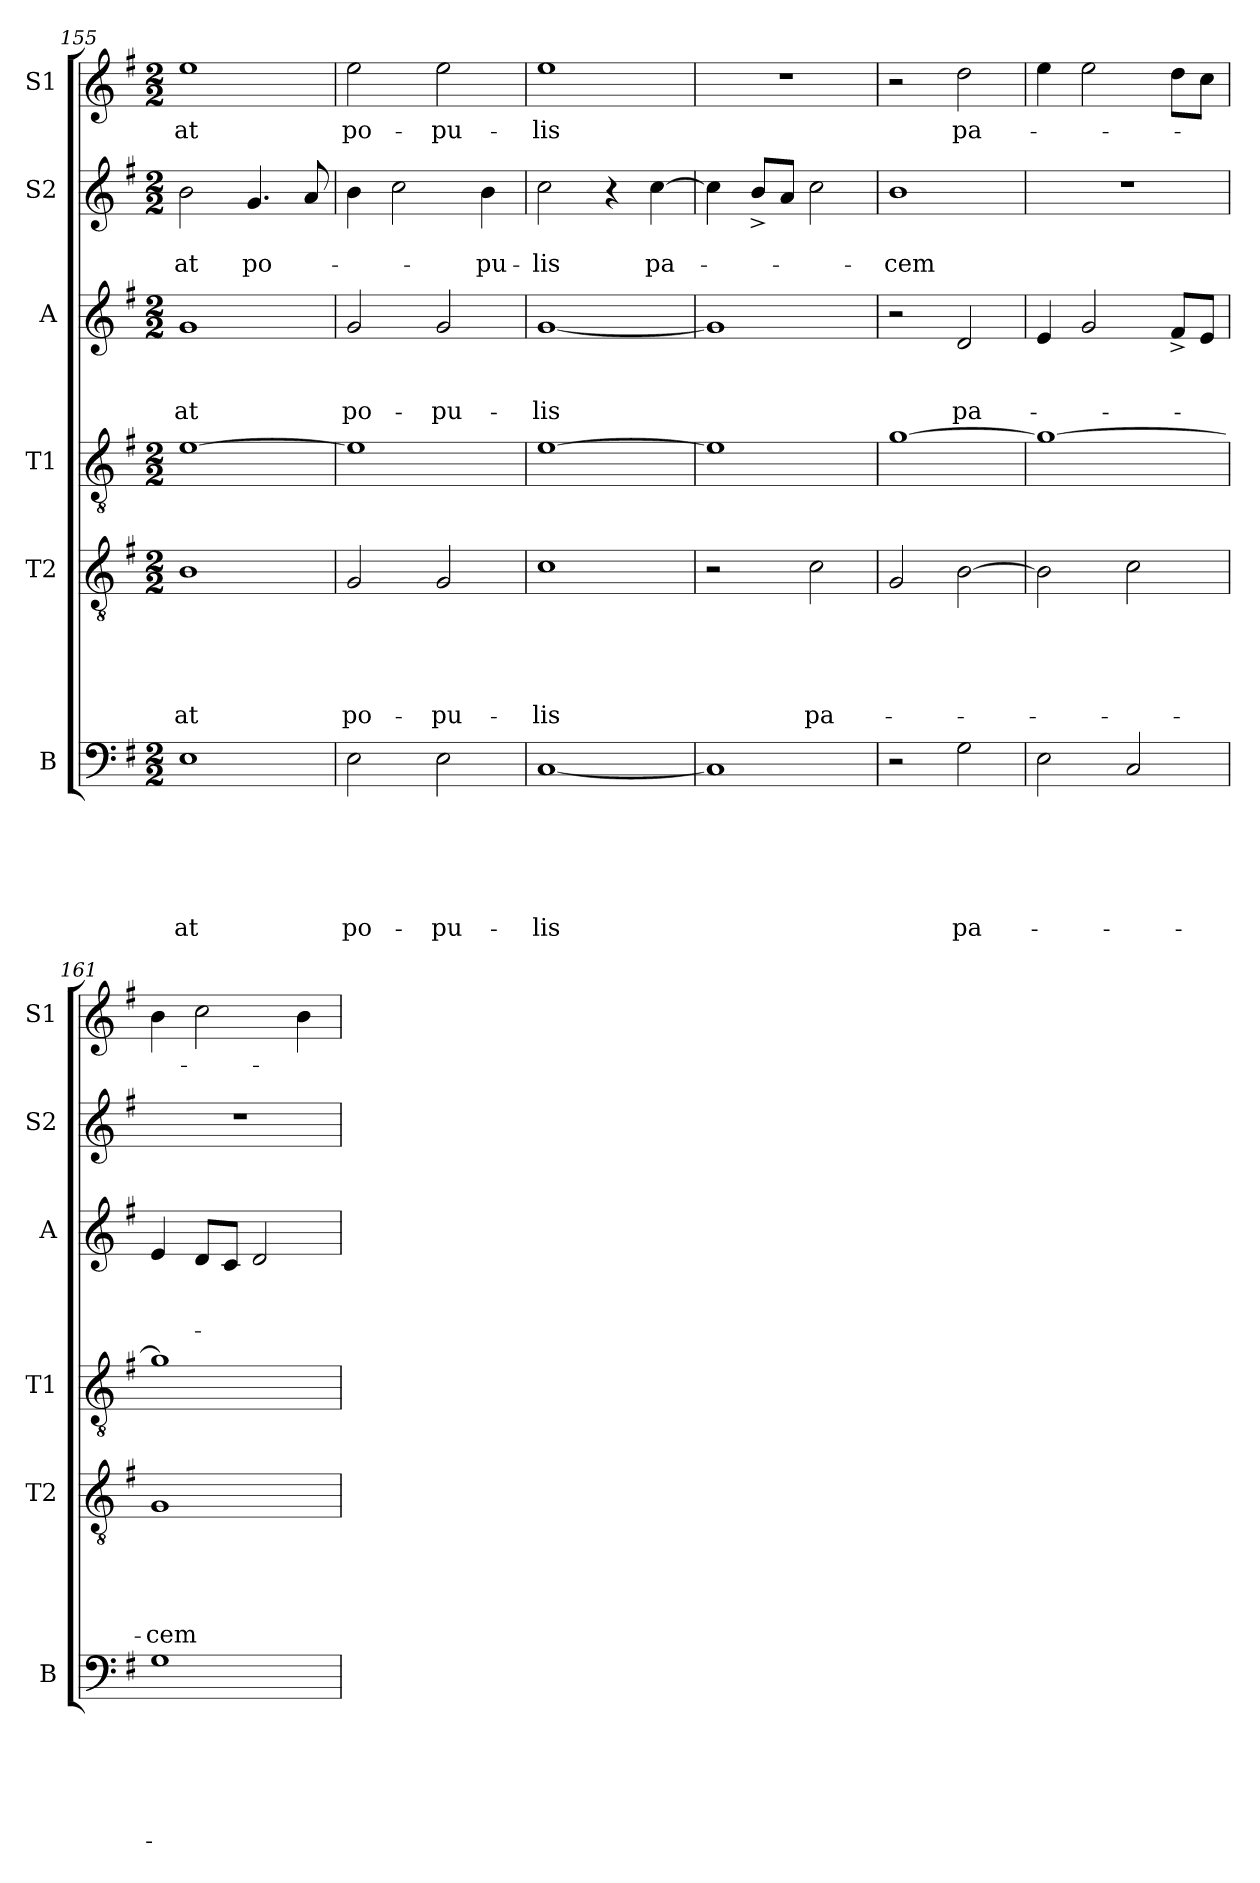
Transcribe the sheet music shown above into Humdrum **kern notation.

**kern	**text	**text	**text	**text	**text	**text	**kern	**text	**text	**text	**text	**text	**kern	**kern	**text	**text	**text	**kern	**text	**text	**kern	**text
*part6	*part6	*part6	*part6	*part6	*part6	*part6	*part5	*part5	*part5	*part5	*part5	*part5	*part4	*part3	*part3	*part3	*part3	*part2	*part2	*part2	*part1	*part1
*staff6	*staff6	*staff6	*staff6	*staff6	*staff6	*staff6	*staff5	*staff5	*staff5	*staff5	*staff5	*staff5	*staff4	*staff3	*staff3	*staff3	*staff3	*staff2	*staff2	*staff2	*staff1	*staff1
*I"B	*	*	*	*	*	*	*I"T2	*	*	*	*	*	*I"T1	*I"A	*	*	*	*I"S2	*	*	*I"S1	*
*I'B	*	*	*	*	*	*	*I'T2	*	*	*	*	*	*I'T1	*I'A	*	*	*	*I'S2	*	*	*I'S1	*
*clefF4	*	*	*	*	*	*	*clefGv2	*	*	*	*	*	*clefGv2	*clefG2	*	*	*	*clefG2	*	*	*clefG2	*
*k[f#]	*	*	*	*	*	*	*k[f#]	*	*	*	*	*	*k[f#]	*k[f#]	*	*	*	*k[f#]	*	*	*k[f#]	*
*G:	*	*	*	*	*	*	*G:	*	*	*	*	*	*G:	*G:	*	*	*	*G:	*	*	*G:	*
*M2/2	*	*	*	*	*	*	*M2/2	*	*	*	*	*	*M2/2	*M2/2	*	*	*	*M2/2	*	*	*M2/2	*
=155	=155	=155	=155	=155	=155	=155	=155	=155	=155	=155	=155	=155	=155	=155	=155	=155	=155	=155	=155	=155	=155	=155
!	!	!	!	!	!	!LO:LY:b	!	!	!	!	!	!LO:LY:b	!	!	!	!	!LO:LY:b	!	!	!LO:LY:b	!	!LO:LY:b
1E	.	.	.	.	.	-at	1B	.	.	.	.	-at	[>1e	1g	.	.	-at	2b\	.	-at	1ee	-at
!	!	!	!	!	!	!	!	!	!	!	!	!	!	!	!	!	!	!	!	!LO:LY:b	!	!
.	.	.	.	.	.	.	.	.	.	.	.	.	.	.	.	.	.	4.g/	.	po-	.	.
.	.	.	.	.	.	.	.	.	.	.	.	.	.	.	.	.	.	8a/	.	.	.	.
=156	=156	=156	=156	=156	=156	=156	=156	=156	=156	=156	=156	=156	=156	=156	=156	=156	=156	=156	=156	=156	=156	=156
!	!	!	!	!	!	!LO:LY:b	!	!	!	!	!	!LO:LY:b	!	!	!	!	!LO:LY:b	!	!	!	!	!LO:LY:b
2E\	.	.	.	.	.	po-	2G/	.	.	.	.	po-	1e]	2g/	.	.	po-	4b\	.	.	2ee\	po-
.	.	.	.	.	.	.	.	.	.	.	.	.	.	.	.	.	.	2cc\	.	.	.	.
!	!	!	!	!	!	!LO:LY:b	!	!	!	!	!	!LO:LY:b	!	!	!	!	!LO:LY:b	!	!	!	!	!LO:LY:b
2E\	.	.	.	.	.	-pu-	2G/	.	.	.	.	-pu-	.	2g/	.	.	-pu-	.	.	.	2ee\	-pu-
!	!	!	!	!	!	!	!	!	!	!	!	!	!	!	!	!	!	!	!	!LO:LY:b	!	!
.	.	.	.	.	.	.	.	.	.	.	.	.	.	.	.	.	.	4b\	.	-pu-	.	.
!!LO:PB:g=z
=157	=157	=157	=157	=157	=157	=157	=157	=157	=157	=157	=157	=157	=157	=157	=157	=157	=157	=157	=157	=157	=157	=157
!	!	!	!	!	!	!LO:LY:b	!	!	!	!	!	!LO:LY:b:rj	!	!	!	!	!LO:LY:b	!	!	!LO:LY:b	!	!LO:LY:b:rj
[<1C	.	.	.	.	.	-lis	1c	.	.	.	.	-lis	[>1e	[<1g	.	.	-lis	2cc\	.	-lis	1ee	-lis
.	.	.	.	.	.	.	.	.	.	.	.	.	.	.	.	.	.	4r	.	.	.	.
!	!	!	!	!	!	!	!	!	!	!	!	!	!	!	!	!	!	!	!	!LO:LY:b	!	!
.	.	.	.	.	.	.	.	.	.	.	.	.	.	.	.	.	.	[>4cc\	.	pa-	.	.
=158	=158	=158	=158	=158	=158	=158	=158	=158	=158	=158	=158	=158	=158	=158	=158	=158	=158	=158	=158	=158	=158	=158
1C]	.	.	.	.	.	.	2r	.	.	.	.	.	1e]	1g]	.	.	.	4cc\]	.	.	1r	.
.	.	.	.	.	.	.	.	.	.	.	.	.	.	.	.	.	.	8b^</L	.	.	.	.
.	.	.	.	.	.	.	.	.	.	.	.	.	.	.	.	.	.	8a/J	.	.	.	.
!	!	!	!	!	!	!	!	!	!	!	!	!LO:LY:b	!	!	!	!	!	!	!	!	!	!
.	.	.	.	.	.	.	2c\	.	.	.	.	pa-	.	.	.	.	.	2cc\	.	.	.	.
=159	=159	=159	=159	=159	=159	=159	=159	=159	=159	=159	=159	=159	=159	=159	=159	=159	=159	=159	=159	=159	=159	=159
!	!	!	!	!	!	!	!	!	!	!	!	!	!	!	!	!	!	!	!	!LO:LY:b	!	!
2r	.	.	.	.	.	.	2G/	.	.	.	.	.	[>1g	2r	.	.	.	1b	.	-cem	2r	.
!	!	!	!	!	!	!LO:LY:b	!	!	!	!	!	!	!	!	!	!	!LO:LY:b	!	!	!	!	!LO:LY:b
2G\	.	.	.	.	.	pa-	[>2B\	.	.	.	.	.	.	2d/	.	.	pa-	.	.	.	2dd\	pa-
=160	=160	=160	=160	=160	=160	=160	=160	=160	=160	=160	=160	=160	=160	=160	=160	=160	=160	=160	=160	=160	=160	=160
2E\	.	.	.	.	.	.	2B\]	.	.	.	.	.	1g_	4e/	.	.	.	1r	.	.	4ee\	.
.	.	.	.	.	.	.	.	.	.	.	.	.	.	2g/	.	.	.	.	.	.	2ee\	.
2C/	.	.	.	.	.	.	2c\	.	.	.	.	.	.	.	.	.	.	.	.	.	.	.
.	.	.	.	.	.	.	.	.	.	.	.	.	.	8f#^</L	.	.	.	.	.	.	8dd\L	.
.	.	.	.	.	.	.	.	.	.	.	.	.	.	8e/J	.	.	.	.	.	.	8cc\J	.
=161	=161	=161	=161	=161	=161	=161	=161	=161	=161	=161	=161	=161	=161	=161	=161	=161	=161	=161	=161	=161	=161	=161
!	!	!	!	!	!	!	!	!	!	!	!	!LO:LY:b	!	!	!	!	!	!	!	!	!	!
1G	.	.	.	.	.	.	1G	.	.	.	.	-cem	1g]	4e/	.	.	.	1r	.	.	4b\	.
.	.	.	.	.	.	.	.	.	.	.	.	.	.	8d/L	.	.	.	.	.	.	2cc\	.
.	.	.	.	.	.	.	.	.	.	.	.	.	.	8c/J	.	.	.	.	.	.	.	.
.	.	.	.	.	.	.	.	.	.	.	.	.	.	2d/	.	.	.	.	.	.	.	.
.	.	.	.	.	.	.	.	.	.	.	.	.	.	.	.	.	.	.	.	.	4b\	.
=	=	=	=	=	=	=	=	=	=	=	=	=	=	=	=	=	=	=	=	=	=	=
*-	*-	*-	*-	*-	*-	*-	*-	*-	*-	*-	*-	*-	*-	*-	*-	*-	*-	*-	*-	*-	*-	*-
